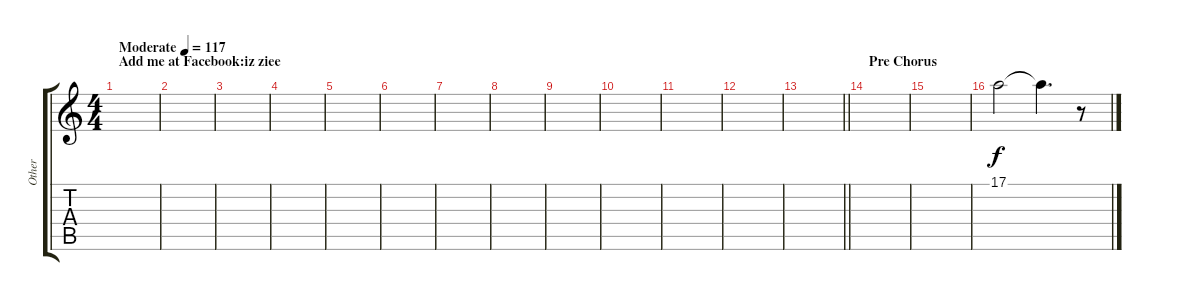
\track ("Other" "Other") {instrument recorder}
\staff {score tabs}
\tuning (E4 B3 G3 D3 A2 E2) {hide}
\ts (4 4)
\section ("" "Add me at Facebook:iz ziee ")
\tempo (117 "Moderate")
\clef g2
\ks c
|
|
|
|
|
|
|
|
|
|
|
|
\barLineRight lightlight
|
\section ("" "Pre Chorus")
|
|
17.1.2{instrument ocarina} 17.1{t}.4{d} r.8
